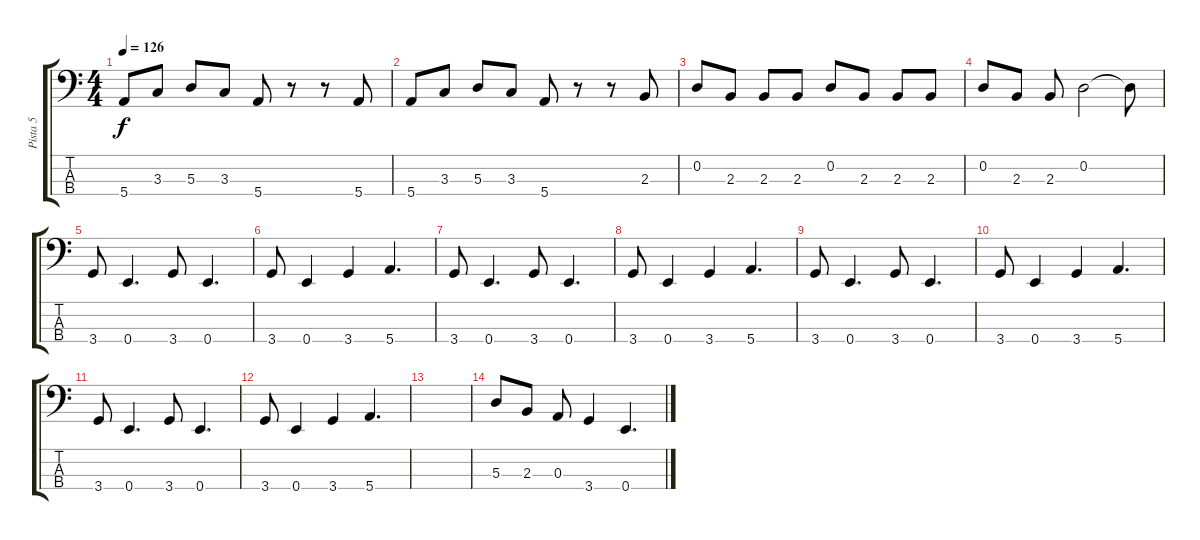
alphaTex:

\track ("Pista 5" "Pista 5") {instrument electricbassfinger}
\staff {score tabs}
\tuning (G2 D2 A1 E1) {hide}
\ts (4 4)
\tempo 126
\clef f4
\ks c
5.4.8{dy f} 3.3.8 5.3.8 3.3.8 5.4.8 r.8 r.8 5.4.8 |
5.4.8 3.3.8 5.3.8 3.3.8 5.4.8 r.8 r.8 2.3.8 |
0.2.8 2.3.8 2.3.8 2.3.8 0.2.8 2.3.8 2.3.8 2.3.8 |
0.2.8 2.3.8 2.3.8 0.2.2 0.2{t}.8 |
3.4.8 0.4.4{d} 3.4.8 0.4.4{d} |
3.4.8 0.4.4 3.4.4 5.4.4{d} |
3.4.8 0.4.4{d} 3.4.8 0.4.4{d} |
3.4.8 0.4.4 3.4.4 5.4.4{d} |
3.4.8 0.4.4{d} 3.4.8 0.4.4{d} |
3.4.8 0.4.4 3.4.4 5.4.4{d} |
3.4.8 0.4.4{d} 3.4.8 0.4.4{d} |
3.4.8 0.4.4 3.4.4 5.4.4{d} |
|
5.3.8 2.3.8 0.3.8 3.4.4 0.4.4{d}
